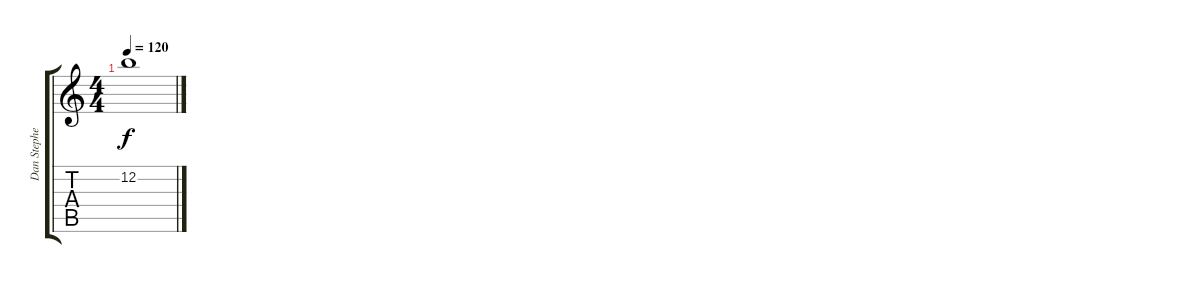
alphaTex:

\track ("Dan Stephenson" "Dan Stephe") {instrument distortionguitar}
\staff {score tabs}
\tuning (E4 B3 G3 D3 A2 E2) {hide}
\ts (4 4)
\tempo 120
\clef g2
\ks c
12.2.1{dy f}
